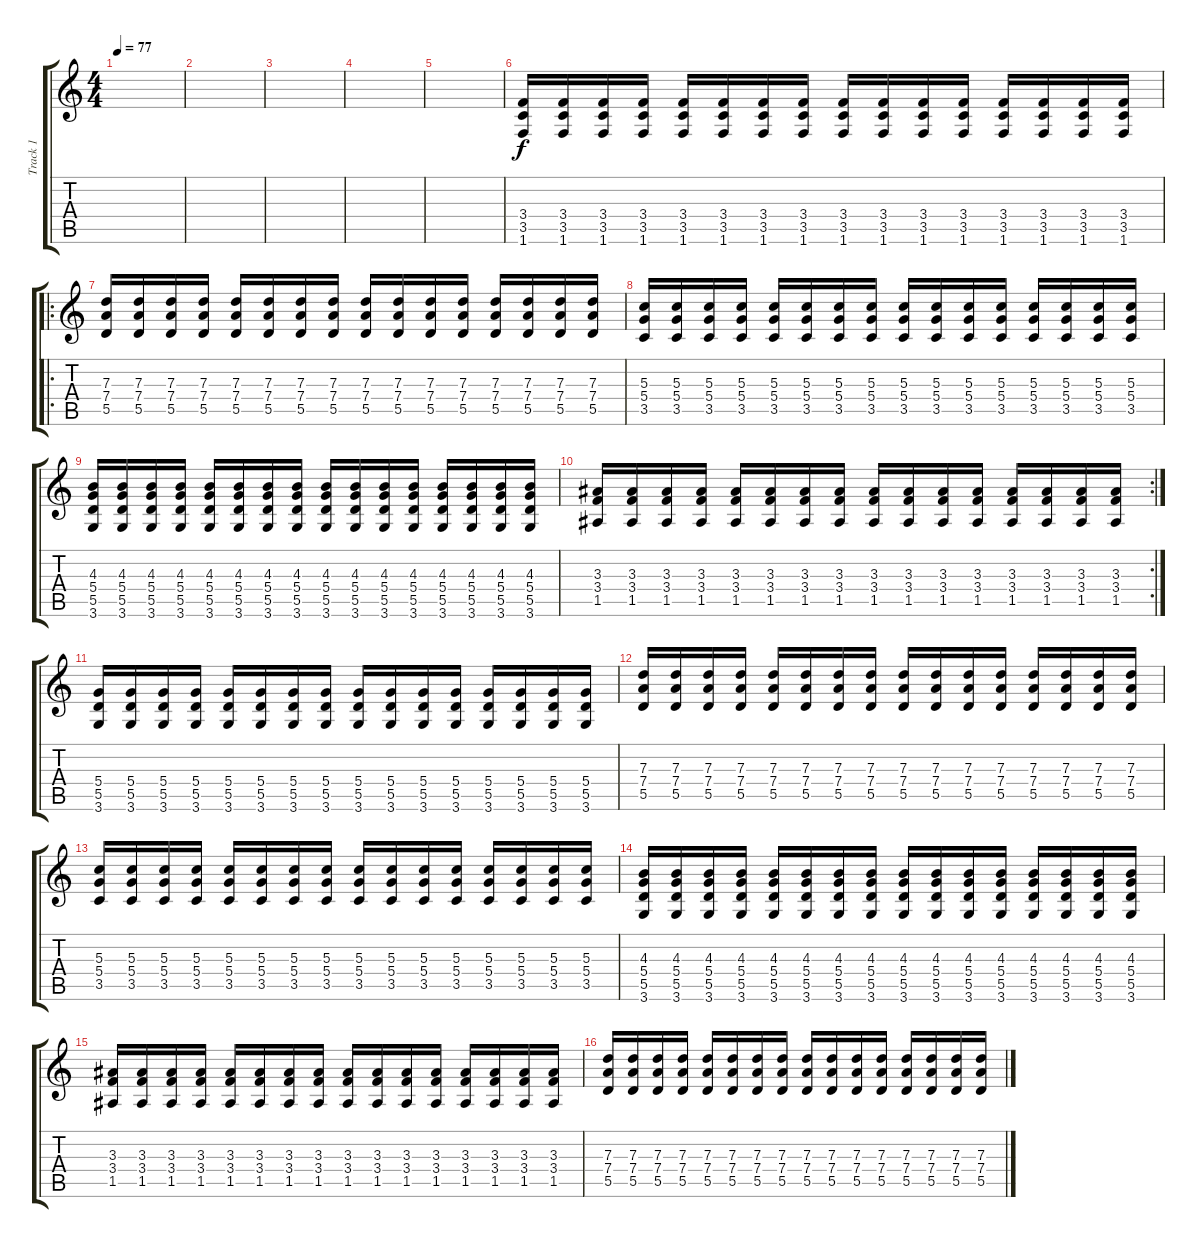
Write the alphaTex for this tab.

\track ("Track 1" "Track 1") {instrument overdrivenguitar}
\staff {score tabs}
\tuning (E4 B3 G3 D3 A2 E2) {hide}
\ts (4 4)
\tempo 77
\clef g2
\ks c
|
|
|
|
|
(3.4 3.5 1.6).16 (3.4 3.5 1.6).16 (3.4 3.5 1.6).16 (3.4 3.5 1.6).16 (3.4 3.5 1.6).16 (3.4 3.5 1.6).16 (3.4 3.5 1.6).16 (3.4 3.5 1.6).16 (3.4 3.5 1.6).16 (3.4 3.5 1.6).16 (3.4 3.5 1.6).16 (3.4 3.5 1.6).16 (3.4 3.5 1.6).16 (3.4 3.5 1.6).16 (3.4 3.5 1.6).16 (3.4 3.5 1.6).16 |
\ro
(7.3 7.4 5.5).16 (7.3 7.4 5.5).16 (7.3 7.4 5.5).16 (7.3 7.4 5.5).16 (7.3 7.4 5.5).16 (7.3 7.4 5.5).16 (7.3 7.4 5.5).16 (7.3 7.4 5.5).16 (7.3 7.4 5.5).16 (7.3 7.4 5.5).16 (7.3 7.4 5.5).16 (7.3 7.4 5.5).16 (7.3 7.4 5.5).16 (7.3 7.4 5.5).16 (7.3 7.4 5.5).16 (7.3 7.4 5.5).16 |
(5.3 5.4 3.5).16 (5.3 5.4 3.5).16 (5.3 5.4 3.5).16 (5.3 5.4 3.5).16 (5.3 5.4 3.5).16 (5.3 5.4 3.5).16 (5.3 5.4 3.5).16 (5.3 5.4 3.5).16 (5.3 5.4 3.5).16 (5.3 5.4 3.5).16 (5.3 5.4 3.5).16 (5.3 5.4 3.5).16 (5.3 5.4 3.5).16 (5.3 5.4 3.5).16 (5.3 5.4 3.5).16 (5.3 5.4 3.5).16 |
(4.3 5.4 5.5 3.6).16 (4.3 5.4 5.5 3.6).16 (4.3 5.4 5.5 3.6).16 (4.3 5.4 5.5 3.6).16 (4.3 5.4 5.5 3.6).16 (4.3 5.4 5.5 3.6).16 (4.3 5.4 5.5 3.6).16 (4.3 5.4 5.5 3.6).16 (4.3 5.4 5.5 3.6).16 (4.3 5.4 5.5 3.6).16 (4.3 5.4 5.5 3.6).16 (4.3 5.4 5.5 3.6).16 (4.3 5.4 5.5 3.6).16 (4.3 5.4 5.5 3.6).16 (4.3 5.4 5.5 3.6).16 (4.3 5.4 5.5 3.6).16 |
\rc 2
(3.3 3.4 1.5).16 (3.3 3.4 1.5).16 (3.3 3.4 1.5).16 (3.3 3.4 1.5).16 (3.3 3.4 1.5).16 (3.3 3.4 1.5).16 (3.3 3.4 1.5).16 (3.3 3.4 1.5).16 (3.3 3.4 1.5).16 (3.3 3.4 1.5).16 (3.3 3.4 1.5).16 (3.3 3.4 1.5).16 (3.3 3.4 1.5).16 (3.3 3.4 1.5).16 (3.3 3.4 1.5).16 (3.3 3.4 1.5).16 |
(5.4 5.5 3.6).16 (5.4 5.5 3.6).16 (5.4 5.5 3.6).16 (5.4 5.5 3.6).16 (5.4 5.5 3.6).16 (5.4 5.5 3.6).16 (5.4 5.5 3.6).16 (5.4 5.5 3.6).16 (5.4 5.5 3.6).16 (5.4 5.5 3.6).16 (5.4 5.5 3.6).16 (5.4 5.5 3.6).16 (5.4 5.5 3.6).16 (5.4 5.5 3.6).16 (5.4 5.5 3.6).16 (5.4 5.5 3.6).16 |
(7.3 7.4 5.5).16 (7.3 7.4 5.5).16 (7.3 7.4 5.5).16 (7.3 7.4 5.5).16 (7.3 7.4 5.5).16 (7.3 7.4 5.5).16 (7.3 7.4 5.5).16 (7.3 7.4 5.5).16 (7.3 7.4 5.5).16 (7.3 7.4 5.5).16 (7.3 7.4 5.5).16 (7.3 7.4 5.5).16 (7.3 7.4 5.5).16 (7.3 7.4 5.5).16 (7.3 7.4 5.5).16 (7.3 7.4 5.5).16 |
(5.3 5.4 3.5).16 (5.3 5.4 3.5).16 (5.3 5.4 3.5).16 (5.3 5.4 3.5).16 (5.3 5.4 3.5).16 (5.3 5.4 3.5).16 (5.3 5.4 3.5).16 (5.3 5.4 3.5).16 (5.3 5.4 3.5).16 (5.3 5.4 3.5).16 (5.3 5.4 3.5).16 (5.3 5.4 3.5).16 (5.3 5.4 3.5).16 (5.3 5.4 3.5).16 (5.3 5.4 3.5).16 (5.3 5.4 3.5).16 |
(4.3 5.4 5.5 3.6).16 (4.3 5.4 5.5 3.6).16 (4.3 5.4 5.5 3.6).16 (4.3 5.4 5.5 3.6).16 (4.3 5.4 5.5 3.6).16 (4.3 5.4 5.5 3.6).16 (4.3 5.4 5.5 3.6).16 (4.3 5.4 5.5 3.6).16 (4.3 5.4 5.5 3.6).16 (4.3 5.4 5.5 3.6).16 (4.3 5.4 5.5 3.6).16 (4.3 5.4 5.5 3.6).16 (4.3 5.4 5.5 3.6).16 (4.3 5.4 5.5 3.6).16 (4.3 5.4 5.5 3.6).16 (4.3 5.4 5.5 3.6).16 |
(3.3 3.4 1.5).16 (3.3 3.4 1.5).16 (3.3 3.4 1.5).16 (3.3 3.4 1.5).16 (3.3 3.4 1.5).16 (3.3 3.4 1.5).16 (3.3 3.4 1.5).16 (3.3 3.4 1.5).16 (3.3 3.4 1.5).16 (3.3 3.4 1.5).16 (3.3 3.4 1.5).16 (3.3 3.4 1.5).16 (3.3 3.4 1.5).16 (3.3 3.4 1.5).16 (3.3 3.4 1.5).16 (3.3 3.4 1.5).16 |
(7.3 7.4 5.5).16 (7.3 7.4 5.5).16 (7.3 7.4 5.5).16 (7.3 7.4 5.5).16 (7.3 7.4 5.5).16 (7.3 7.4 5.5).16 (7.3 7.4 5.5).16 (7.3 7.4 5.5).16 (7.3 7.4 5.5).16 (7.3 7.4 5.5).16 (7.3 7.4 5.5).16 (7.3 7.4 5.5).16 (7.3 7.4 5.5).16 (7.3 7.4 5.5).16 (7.3 7.4 5.5).16 (7.3 7.4 5.5).16
